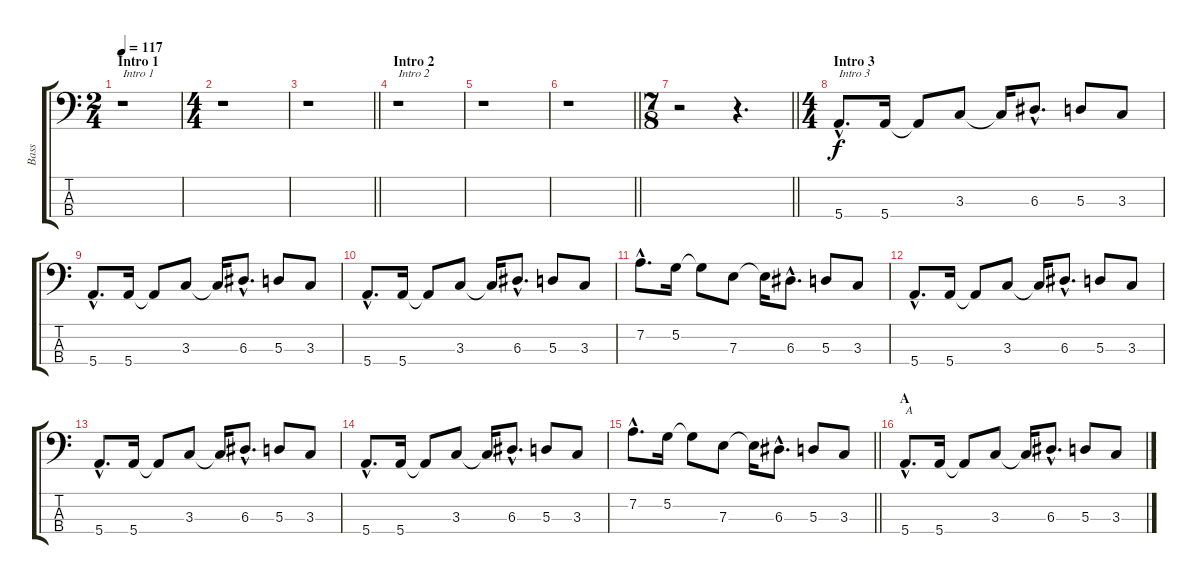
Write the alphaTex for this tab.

\track ("Bass" "Bass") {instrument electricbasspick}
\staff {score tabs}
\tuning (G2 D2 A1 E1) {hide}
\ts (2 4)
\section ("" "Intro 1")
\tempo 117
\clef f4
\ks c
r.1{txt "Intro 1" dy f instrument electricbasspick} |
\ts (4 4)
r.1 |
\barLineRight lightlight
r.1 |
\section ("" "Intro 2")
r.1{txt "Intro 2"} |
r.1 |
\barLineRight lightlight
r.1 |
\ts (7 8)
\barLineRight lightlight
r.2 r.4{d} |
\ts (4 4)
\section ("" "Intro 3")
5.4{hac}.8{d txt "Intro 3"} 5.4.16 5.4{t}.8 3.3.8 3.3{t}.16 6.3{hac}.8{d} 5.3.8 3.3.8 |
5.4{hac}.8{d} 5.4.16 5.4{t}.8 3.3.8 3.3{t}.16 6.3{hac}.8{d} 5.3.8 3.3.8 |
5.4{hac}.8{d} 5.4.16 5.4{t}.8 3.3.8 3.3{t}.16 6.3{hac}.8{d} 5.3.8 3.3.8 |
7.2{hac}.8{d} 5.2.16 5.2{t}.8 7.3.8 7.3{t}.16 6.3{hac}.8{d} 5.3.8 3.3.8 |
5.4{hac}.8{d} 5.4.16 5.4{t}.8 3.3.8 3.3{t}.16 6.3{hac}.8{d} 5.3.8 3.3.8 |
5.4{hac}.8{d} 5.4.16 5.4{t}.8 3.3.8 3.3{t}.16 6.3{hac}.8{d} 5.3.8 3.3.8 |
5.4{hac}.8{d} 5.4.16 5.4{t}.8 3.3.8 3.3{t}.16 6.3{hac}.8{d} 5.3.8 3.3.8 |
\barLineRight lightlight
7.2{hac}.8{d} 5.2.16 5.2{t}.8 7.3.8 7.3{t}.16 6.3{hac}.8{d} 5.3.8 3.3.8 |
\section ("" "A")
5.4{hac}.8{d txt "A"} 5.4.16 5.4{t}.8 3.3.8 3.3{t}.16 6.3{hac}.8{d} 5.3.8 3.3.8
